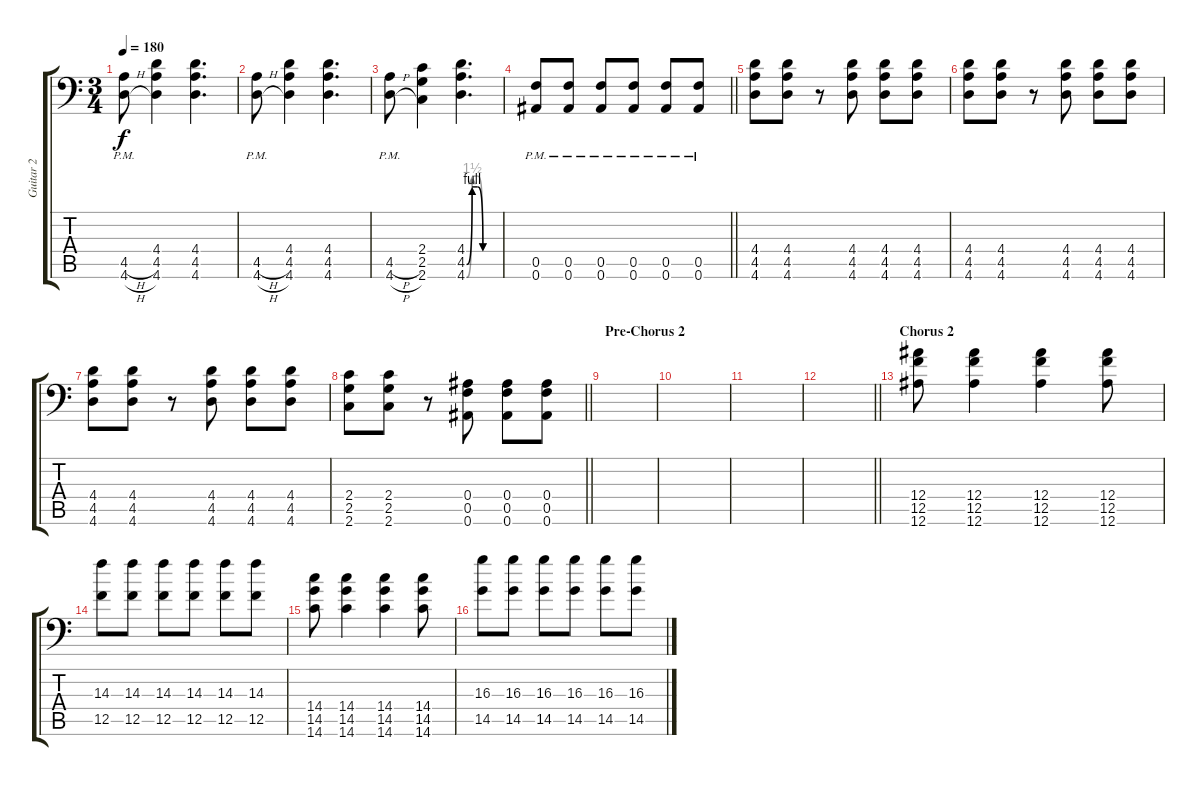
\track ("Guitar 2" "Guitar 2") {instrument distortionguitar}
\staff {score tabs}
\tuning (C4 G3 Eb3 Bb2 F2 Bb1) {hide}
\ts (3 4)
\tempo 180
\clef f4
\ks c
(4.5{h pm} 4.6{h pm}).8{dy f} (4.4 4.5 4.6).4 (4.4 4.5 4.6).4{d} |
(4.5{h pm} 4.6{h pm}).8 (4.4 4.5 4.6).4 (4.4 4.5 4.6).4{d} |
(4.5{h pm} 4.6{h pm}).8 (2.4 2.5 2.6).4 (4.4 4.5{be (custom 0 0 10 4 20 4 30 0 60 0)} 4.6{be (custom 0 0 10 6 20 6 30 0 60 0)}).4{d} |
\barLineRight lightlight
(0.5{pm} 0.6{pm}).8 (0.5{pm} 0.6{pm}).8 (0.5{pm} 0.6{pm}).8 (0.5{pm} 0.6{pm}).8 (0.5{pm} 0.6{pm}).8 (0.5{pm} 0.6{pm}).8 |
(4.4 4.5 4.6).8 (4.4 4.5 4.6).8 r.8 (4.4 4.5 4.6).8 (4.4 4.5 4.6).8 (4.4 4.5 4.6).8 |
(4.4 4.5 4.6).8 (4.4 4.5 4.6).8 r.8 (4.4 4.5 4.6).8 (4.4 4.5 4.6).8 (4.4 4.5 4.6).8 |
(4.4 4.5 4.6).8 (4.4 4.5 4.6).8 r.8 (4.4 4.5 4.6).8 (4.4 4.5 4.6).8 (4.4 4.5 4.6).8 |
\barLineRight lightlight
(2.4 2.5 2.6).8 (2.4 2.5 2.6).8 r.8 (0.4 0.5 0.6).8 (0.4 0.5 0.6).8 (0.4 0.5 0.6).8 |
\section ("" "Pre-Chorus 2")
|
|
|
\barLineRight lightlight
|
\section ("" "Chorus 2")
(12.4 12.5 12.6).8 (12.4 12.5 12.6).4 (12.4 12.5 12.6).4 (12.4 12.5 12.6).8 |
(14.3 12.5).8 (14.3 12.5).8 (14.3 12.5).8 (14.3 12.5).8 (14.3 12.5).8 (14.3 12.5).8 |
(14.4 14.5 14.6).8 (14.4 14.5 14.6).4 (14.4 14.5 14.6).4 (14.4 14.5 14.6).8 |
(16.3 14.5).8 (16.3 14.5).8 (16.3 14.5).8 (16.3 14.5).8 (16.3 14.5).8 (16.3 14.5).8
